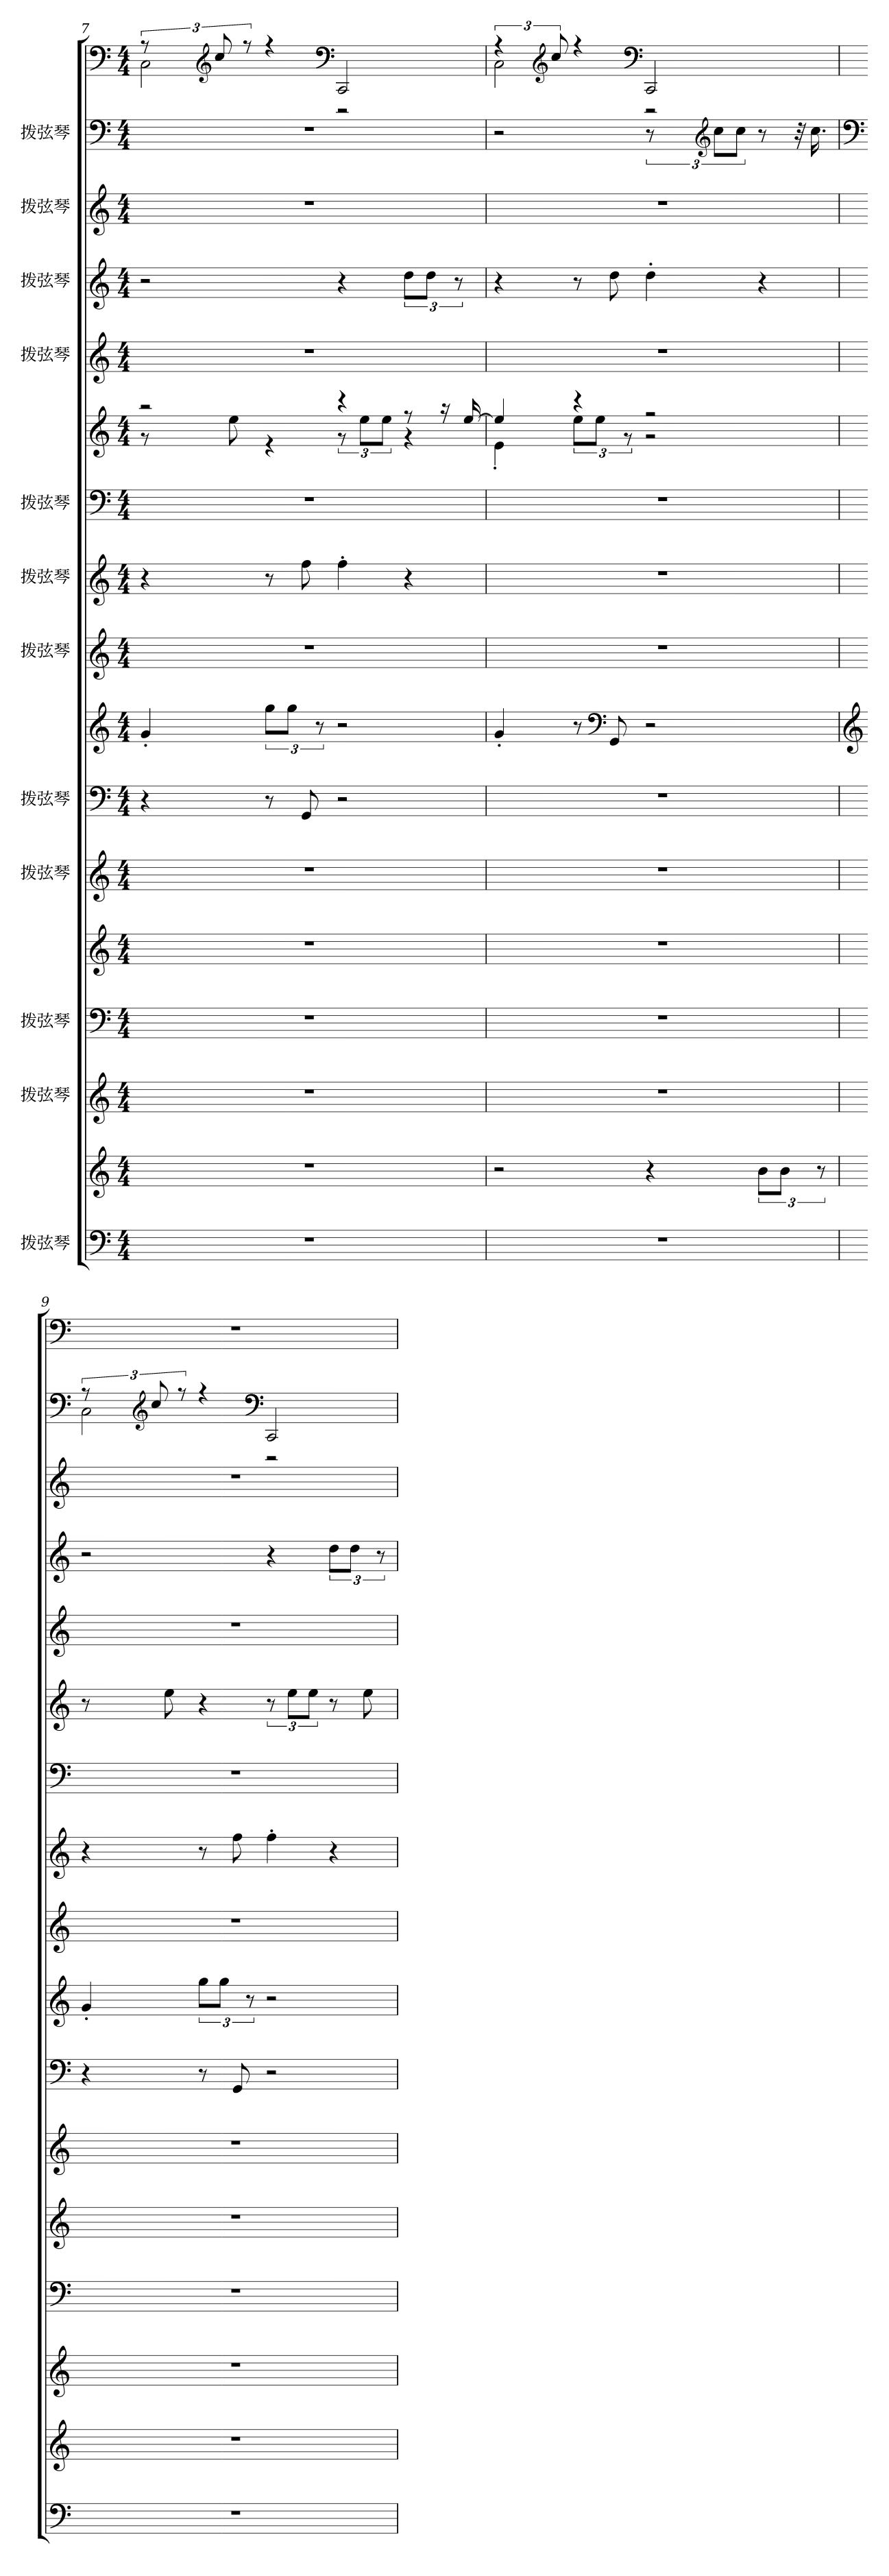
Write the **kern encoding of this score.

**kern	**kern	**kern	**kern	**kern	**kern	**kern	**kern	**kern	**kern	**kern	**kern	**kern	**kern	**kern	**kern	**kern
*part12	*part12	*part11	*part10	*part10	*part9	*part8	*part8	*part7	*part6	*part5	*part5	*part4	*part3	*part2	*part1	*part1
*staff17	*staff16	*staff15	*staff14	*staff13	*staff12	*staff11	*staff10	*staff9	*staff8	*staff7	*staff6	*staff5	*staff4	*staff3	*staff2	*staff1
*I"拨弦琴	*	*I"拨弦琴	*I"拨弦琴	*	*I"拨弦琴	*I"拨弦琴	*	*I"拨弦琴	*I"拨弦琴	*I"拨弦琴	*	*I"拨弦琴	*I"拨弦琴	*I"拨弦琴	*I"拨弦琴	*
!!LO:PB:g=z
*clefF4	*clefG2	*clefG2	*clefF4	*clefG2	*clefG2	*clefF4	*clefG2	*clefG2	*clefG2	*clefF4	*clefG2	*clefG2	*clefG2	*clefG2	*clefF4	*clefF4
*k[]	*k[]	*k[]	*k[]	*k[]	*k[]	*k[]	*k[]	*k[]	*k[]	*k[]	*k[]	*k[]	*k[]	*k[]	*k[]	*k[]
*M4/4	*M4/4	*M4/4	*M4/4	*M4/4	*M4/4	*M4/4	*M4/4	*M4/4	*M4/4	*M4/4	*M4/4	*M4/4	*M4/4	*M4/4	*M4/4	*M4/4
=7	=7	=7	=7	=7	=7	=7	=7	=7	=7	=7	=7	=7	=7	=7	=7	=7
*	*	*	*	*	*	*	*	*	*	*	*^	*	*	*	*	*^
1r	1r	1r	1r	1r	1r	4r	4g'/	1r	4r	1r	2r	8r	1r	2r	1r	1r	12r	2C\
*	*	*	*	*	*	*	*	*	*	*	*	*	*	*	*	*	*clefG2	*
.	.	.	.	.	.	.	.	.	.	.	.	.	.	.	.	.	12cc/	.
.	.	.	.	.	.	.	.	.	.	.	.	8ee\	.	.	.	.	.	.
.	.	.	.	.	.	.	.	.	.	.	.	.	.	.	.	.	12r	.
.	.	.	.	.	.	8r	12gg\L	.	8r	.	.	4r	.	.	.	.	4r	.
.	.	.	.	.	.	.	12gg\J	.	.	.	.	.	.	.	.	.	.	.
.	.	.	.	.	.	8GG/	.	.	8ff\	.	.	.	.	.	.	.	.	.
.	.	.	.	.	.	.	12r	.	.	.	.	.	.	.	.	.	.	.
*	*	*	*	*	*	*	*	*	*	*	*	*	*	*	*	*	*clefF4	*
.	.	.	.	.	.	2r	2r	.	4ff'\	.	4r	12r	.	4r	.	.	2CC/	2r
.	.	.	.	.	.	.	.	.	.	.	.	12ee\L	.	.	.	.	.	.
.	.	.	.	.	.	.	.	.	.	.	.	12ee\J	.	.	.	.	.	.
.	.	.	.	.	.	.	.	.	4r	.	8r	4r	.	12dd\L	.	.	.	.
.	.	.	.	.	.	.	.	.	.	.	.	.	.	12dd\J	.	.	.	.
.	.	.	.	.	.	.	.	.	.	.	16r	.	.	.	.	.	.	.
.	.	.	.	.	.	.	.	.	.	.	.	.	.	12r	.	.	.	.
.	.	.	.	.	.	.	.	.	.	.	[16ee/	.	.	.	.	.	.	.
=8	=8	=8	=8	=8	=8	=8	=8	=8	=8	=8	=8	=8	=8	=8	=8	=8	=8	=8
1r	2r	1r	1r	1r	1r	1r	4g'/	1r	1r	1r	4ee/]	4e'\	1r	4r	1r	2r	6r	2C\
*	*	*	*	*	*	*	*	*	*	*	*	*	*	*	*	*	*clefG2	*
.	.	.	.	.	.	.	.	.	.	.	.	.	.	.	.	.	12cc/	.
.	.	.	.	.	.	.	8r	.	.	.	4r	12ee\L	.	8r	.	.	4r	.
.	.	.	.	.	.	.	.	.	.	.	.	12ee\J	.	.	.	.	.	.
*	*	*	*	*	*	*	*clefF4	*	*	*	*	*	*	*	*	*	*	*
.	.	.	.	.	.	.	8GG/	.	.	.	.	.	.	8dd\	.	.	.	.
.	.	.	.	.	.	.	.	.	.	.	.	12r	.	.	.	.	.	.
*	*	*	*	*	*	*	*	*	*	*	*	*	*	*	*	*	*clefF4	*
.	4r	.	.	.	.	.	2r	.	.	.	2r	2r	.	4dd'\	.	12r	2CC/	2r
*	*	*	*	*	*	*	*	*	*	*	*	*	*	*	*	*clefG2	*	*
.	.	.	.	.	.	.	.	.	.	.	.	.	.	.	.	12cc\L	.	.
.	.	.	.	.	.	.	.	.	.	.	.	.	.	.	.	12cc\J	.	.
.	12b\L	.	.	.	.	.	.	.	.	.	.	.	.	4r	.	8r	.	.
.	12b\J	.	.	.	.	.	.	.	.	.	.	.	.	.	.	.	.	.
.	.	.	.	.	.	.	.	.	.	.	.	.	.	.	.	32r	.	.
.	.	.	.	.	.	.	.	.	.	.	.	.	.	.	.	16.cc\	.	.
.	12r	.	.	.	.	.	.	.	.	.	.	.	.	.	.	.	.	.
*	*	*	*	*	*	*	*	*	*	*	*v	*v	*	*	*	*	*v	*v
!!LO:PB:g=z
=9	=9	=9	=9	=9	=9	=9	=9	=9	=9	=9	=9	=9	=9	=9	=9	=9
*	*	*	*	*	*	*	*clefG2	*	*	*	*	*	*	*	*clefF4	*
*	*	*	*	*	*	*	*	*	*	*	*	*	*	*	*^	*
1r	1r	1r	1r	1r	1r	4r	4g'/	1r	4r	1r	8r	1r	2r	1r	12r	2C\	1r
*	*	*	*	*	*	*	*	*	*	*	*	*	*	*	*clefG2	*	*
.	.	.	.	.	.	.	.	.	.	.	.	.	.	.	12cc/	.	.
.	.	.	.	.	.	.	.	.	.	.	8ee\	.	.	.	.	.	.
.	.	.	.	.	.	.	.	.	.	.	.	.	.	.	12r	.	.
.	.	.	.	.	.	8r	12gg\L	.	8r	.	4r	.	.	.	4r	.	.
.	.	.	.	.	.	.	12gg\J	.	.	.	.	.	.	.	.	.	.
.	.	.	.	.	.	8GG/	.	.	8ff\	.	.	.	.	.	.	.	.
.	.	.	.	.	.	.	12r	.	.	.	.	.	.	.	.	.	.
*	*	*	*	*	*	*	*	*	*	*	*	*	*	*	*clefF4	*	*
.	.	.	.	.	.	2r	2r	.	4ff'\	.	12r	.	4r	.	2CC/	2r	.
.	.	.	.	.	.	.	.	.	.	.	12ee\L	.	.	.	.	.	.
.	.	.	.	.	.	.	.	.	.	.	12ee\J	.	.	.	.	.	.
.	.	.	.	.	.	.	.	.	4r	.	8r	.	12dd\L	.	.	.	.
.	.	.	.	.	.	.	.	.	.	.	.	.	12dd\J	.	.	.	.
.	.	.	.	.	.	.	.	.	.	.	8ee\	.	.	.	.	.	.
.	.	.	.	.	.	.	.	.	.	.	.	.	12r	.	.	.	.
*	*	*	*	*	*	*	*	*	*	*	*	*	*	*	*v	*v	*
=	=	=	=	=	=	=	=	=	=	=	=	=	=	=	=	=
*-	*-	*-	*-	*-	*-	*-	*-	*-	*-	*-	*-	*-	*-	*-	*-	*-
